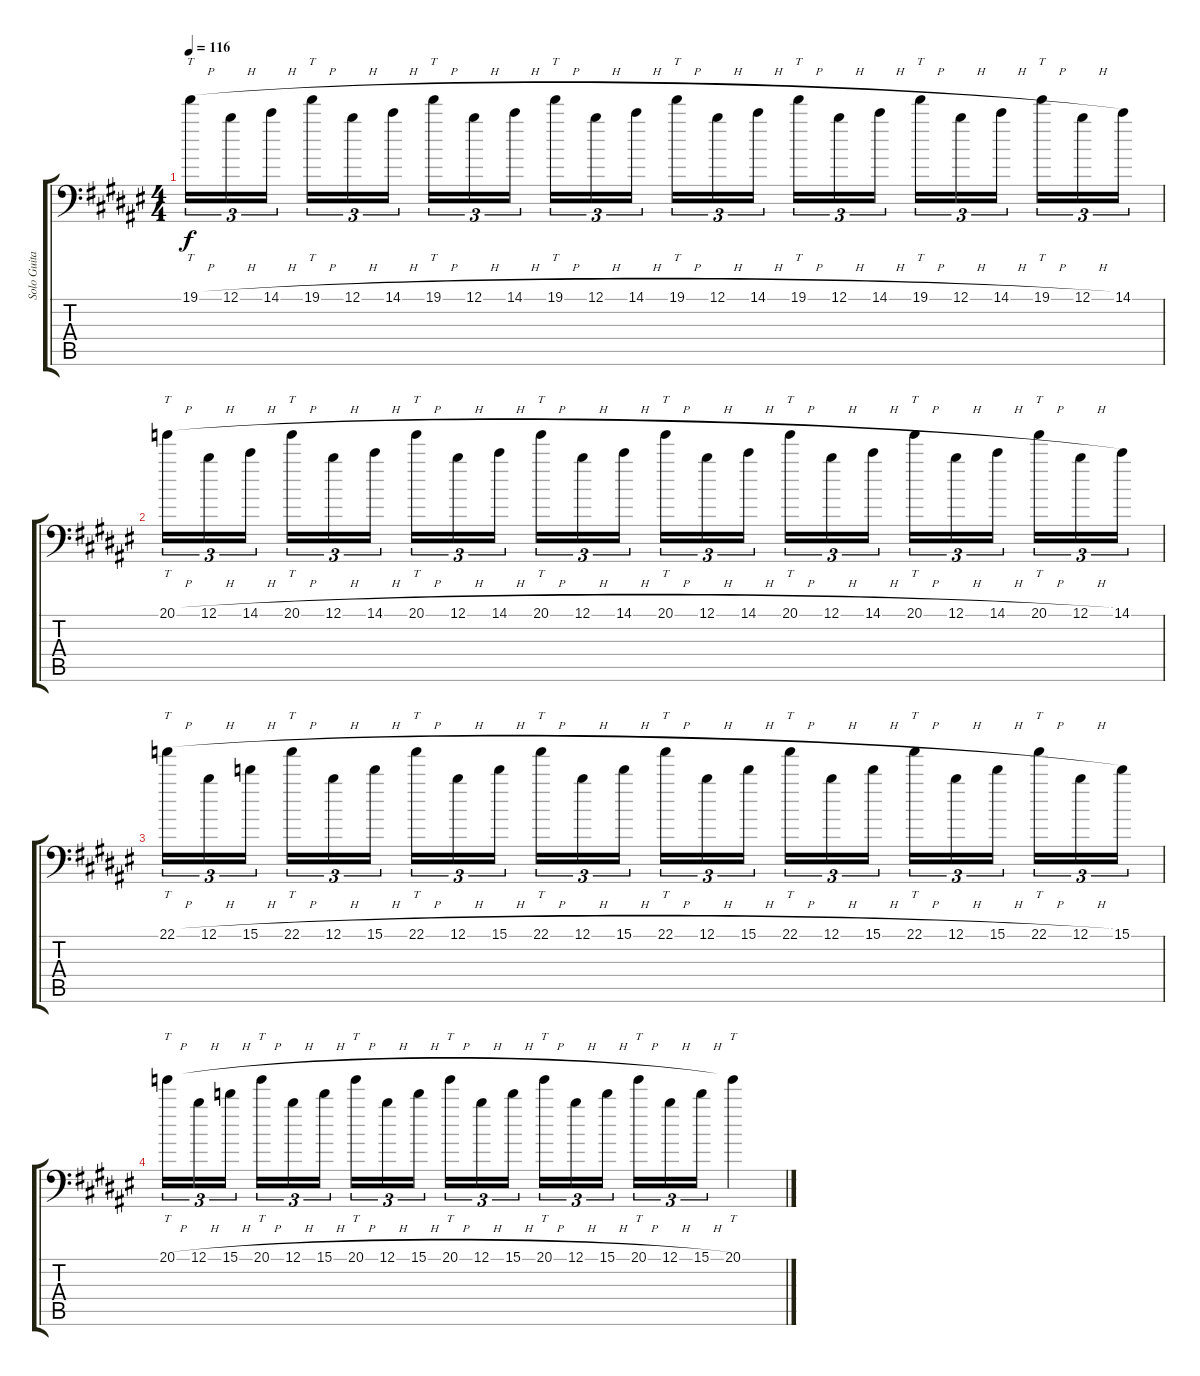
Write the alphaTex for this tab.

\track ("Solo Guitar" "Solo Guita") {instrument distortionguitar}
\staff {score tabs}
\tuning (B3 Gb3 D3 A2 E2 A1) {hide}
\ts (4 4)
\tempo 116
\clef f4
\ks d#minor
19.1{h}.16{tt tu (3 2) dy f} 12.1{h}.16{tu (3 2)} 14.1{h}.16{tu (3 2) beam splitsecondary} 19.1{h}.16{tt tu (3 2)} 12.1{h}.16{tu (3 2)} 14.1{h}.16{tu (3 2)} 19.1{h}.16{tt tu (3 2)} 12.1{h}.16{tu (3 2)} 14.1{h}.16{tu (3 2) beam splitsecondary} 19.1{h}.16{tt tu (3 2)} 12.1{h}.16{tu (3 2)} 14.1{h}.16{tu (3 2)} 19.1{h}.16{tt tu (3 2)} 12.1{h}.16{tu (3 2)} 14.1{h}.16{tu (3 2) beam splitsecondary} 19.1{h}.16{tt tu (3 2)} 12.1{h}.16{tu (3 2)} 14.1{h}.16{tu (3 2)} 19.1{h}.16{tt tu (3 2)} 12.1{h}.16{tu (3 2)} 14.1{h}.16{tu (3 2) beam splitsecondary} 19.1{h}.16{tt tu (3 2)} 12.1{h}.16{tu (3 2)} 14.1.16{tu (3 2)} |
20.1{h}.16{tt tu (3 2)} 12.1{h}.16{tu (3 2)} 14.1{h}.16{tu (3 2) beam splitsecondary} 20.1{h}.16{tt tu (3 2)} 12.1{h}.16{tu (3 2)} 14.1{h}.16{tu (3 2)} 20.1{h}.16{tt tu (3 2)} 12.1{h}.16{tu (3 2)} 14.1{h}.16{tu (3 2) beam splitsecondary} 20.1{h}.16{tt tu (3 2)} 12.1{h}.16{tu (3 2)} 14.1{h}.16{tu (3 2)} 20.1{h}.16{tt tu (3 2)} 12.1{h}.16{tu (3 2)} 14.1{h}.16{tu (3 2) beam splitsecondary} 20.1{h}.16{tt tu (3 2)} 12.1{h}.16{tu (3 2)} 14.1{h}.16{tu (3 2)} 20.1{h}.16{tt tu (3 2)} 12.1{h}.16{tu (3 2)} 14.1{h}.16{tu (3 2) beam splitsecondary} 20.1{h}.16{tt tu (3 2)} 12.1{h}.16{tu (3 2)} 14.1.16{tu (3 2)} |
22.1{h}.16{tt tu (3 2)} 12.1{h}.16{tu (3 2)} 15.1{h}.16{tu (3 2) beam splitsecondary} 22.1{h}.16{tt tu (3 2)} 12.1{h}.16{tu (3 2)} 15.1{h}.16{tu (3 2)} 22.1{h}.16{tt tu (3 2)} 12.1{h}.16{tu (3 2)} 15.1{h}.16{tu (3 2) beam splitsecondary} 22.1{h}.16{tt tu (3 2)} 12.1{h}.16{tu (3 2)} 15.1{h}.16{tu (3 2)} 22.1{h}.16{tt tu (3 2)} 12.1{h}.16{tu (3 2)} 15.1{h}.16{tu (3 2) beam splitsecondary} 22.1{h}.16{tt tu (3 2)} 12.1{h}.16{tu (3 2)} 15.1{h}.16{tu (3 2)} 22.1{h}.16{tt tu (3 2)} 12.1{h}.16{tu (3 2)} 15.1{h}.16{tu (3 2) beam splitsecondary} 22.1{h}.16{tt tu (3 2)} 12.1{h}.16{tu (3 2)} 15.1.16{tu (3 2)} |
20.1{h}.16{tt tu (3 2)} 12.1{h}.16{tu (3 2)} 15.1{h}.16{tu (3 2) beam splitsecondary} 20.1{h}.16{tt tu (3 2)} 12.1{h}.16{tu (3 2)} 15.1{h}.16{tu (3 2)} 20.1{h}.16{tt tu (3 2)} 12.1{h}.16{tu (3 2)} 15.1{h}.16{tu (3 2) beam splitsecondary} 20.1{h}.16{tt tu (3 2)} 12.1{h}.16{tu (3 2)} 15.1{h}.16{tu (3 2)} 20.1{h}.16{tt tu (3 2)} 12.1{h}.16{tu (3 2)} 15.1{h}.16{tu (3 2) beam splitsecondary} 20.1{h}.16{tt tu (3 2)} 12.1{h}.16{tu (3 2)} 15.1{h}.16{tu (3 2)} 20.1.4{tt}
